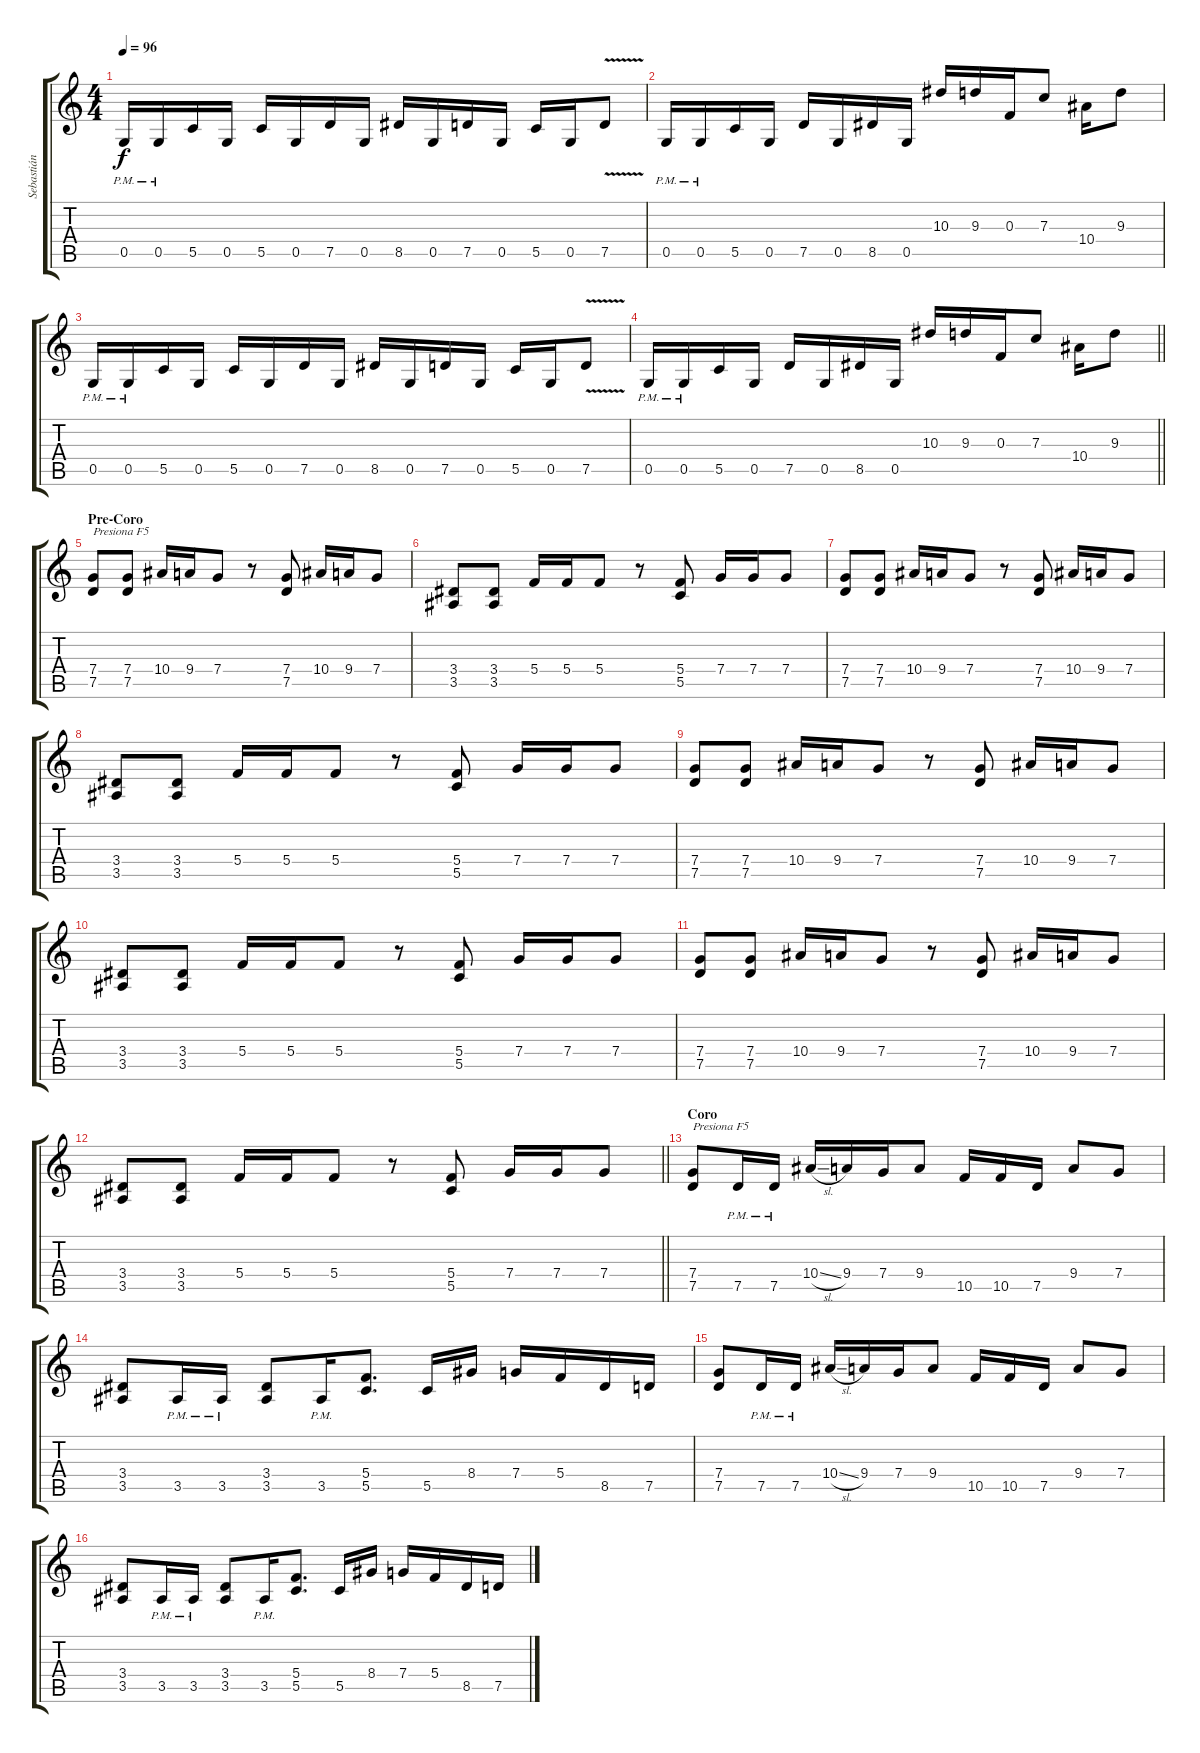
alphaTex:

\track ("Sebastián" "Sebastián") {instrument distortionguitar}
\staff {score tabs}
\tuning (D4 A3 F3 C3 G2 D2) {hide}
\ts (4 4)
\tempo 96
\clef g2
\ks c
0.5{pm}.16{dy f} 0.5{pm}.16 5.5.16 0.5.16 5.5.16 0.5.16 7.5.16 0.5.16 8.5.16 0.5.16 7.5.16 0.5.16 5.5.16 0.5.16 7.5{v}.8 |
0.5{pm}.16 0.5{pm}.16 5.5.16 0.5.16 7.5.16 0.5.16 8.5.16 0.5.16 10.3.16 9.3.16 0.3.16 7.3.8 10.4.16 9.3.8 |
0.5{pm}.16 0.5{pm}.16 5.5.16 0.5.16 5.5.16 0.5.16 7.5.16 0.5.16 8.5.16 0.5.16 7.5.16 0.5.16 5.5.16 0.5.16 7.5{v}.8 |
\barLineRight lightlight
0.5{pm}.16 0.5{pm}.16 5.5.16 0.5.16 7.5.16 0.5.16 8.5.16 0.5.16 10.3.16 9.3.16 0.3.16 7.3.8 10.4.16 9.3.8 |
\section ("" "Pre-Coro ")
(7.4 7.5).8{txt "Presiona F5"} (7.4 7.5).8 10.4.16 9.4.16 7.4.8 r.8 (7.4 7.5).8 10.4.16 9.4.16 7.4.8 |
(3.4 3.5).8 (3.4 3.5).8 5.4.16 5.4.16 5.4.8 r.8 (5.4 5.5).8 7.4.16 7.4.16 7.4.8 |
(7.4 7.5).8 (7.4 7.5).8 10.4.16 9.4.16 7.4.8 r.8 (7.4 7.5).8 10.4.16 9.4.16 7.4.8 |
(3.4 3.5).8 (3.4 3.5).8 5.4.16 5.4.16 5.4.8 r.8 (5.4 5.5).8 7.4.16 7.4.16 7.4.8 |
(7.4 7.5).8 (7.4 7.5).8 10.4.16 9.4.16 7.4.8 r.8 (7.4 7.5).8 10.4.16 9.4.16 7.4.8 |
(3.4 3.5).8 (3.4 3.5).8 5.4.16 5.4.16 5.4.8 r.8 (5.4 5.5).8 7.4.16 7.4.16 7.4.8 |
(7.4 7.5).8 (7.4 7.5).8 10.4.16 9.4.16 7.4.8 r.8 (7.4 7.5).8 10.4.16 9.4.16 7.4.8 |
\barLineRight lightlight
(3.4 3.5).8 (3.4 3.5).8 5.4.16 5.4.16 5.4.8 r.8 (5.4 5.5).8 7.4.16 7.4.16 7.4.8 |
\section ("" "Coro")
(7.4 7.5).8{txt "Presiona F5"} 7.5{pm}.16 7.5{pm}.16 10.4{sl}.16 9.4.16 7.4.16 9.4.8 10.5.16 10.5.16 7.5.16 9.4.8 7.4.8 |
(3.4 3.5).8 3.5{pm}.16 3.5{pm}.16 (3.4 3.5).8 3.5{pm}.16 (5.4 5.5).8{d} 5.5.16 8.4.16 7.4.16 5.4.16 8.5.16 7.5.16 |
(7.4 7.5).8 7.5{pm}.16 7.5{pm}.16 10.4{sl}.16 9.4.16 7.4.16 9.4.8 10.5.16 10.5.16 7.5.16 9.4.8 7.4.8 |
(3.4 3.5).8 3.5{pm}.16 3.5{pm}.16 (3.4 3.5).8 3.5{pm}.16 (5.4 5.5).8{d} 5.5.16 8.4.16 7.4.16 5.4.16 8.5.16 7.5.16
